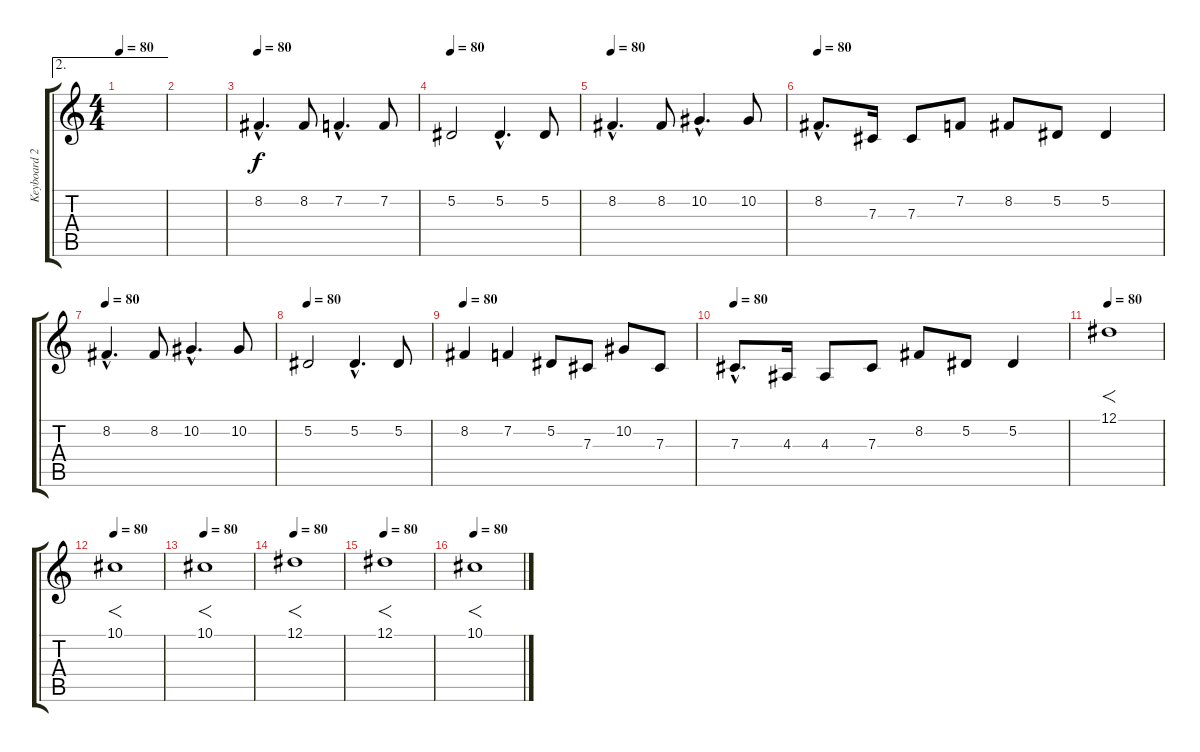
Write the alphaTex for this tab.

\track ("Keyboard 2" "Keyboard 2") {instrument stringensemble1}
\staff {score tabs}
\tuning (Eb4 Bb3 Gb3 Db3 Ab2 Eb2) {hide}
\ae 2
\ts (4 4)
\tempo 80
\clef g2
\ks c
|
|
\tempo 80
8.2{hac}.4{d instrument panflute} 8.2.8 7.2{hac}.4{d} 7.2.8 |
\tempo 80
5.2.2 5.2{hac}.4{d} 5.2.8 |
\tempo 80
8.2{hac}.4{d} 8.2.8 10.2{hac}.4{d} 10.2.8 |
\tempo 80
8.2{hac}.8{d} 7.3.16 7.3.8 7.2.8 8.2.8 5.2.8 5.2.4 |
\tempo 80
8.2{hac}.4{d} 8.2.8 10.2{hac}.4{d} 10.2.8 |
\tempo 80
5.2.2 5.2{hac}.4{d} 5.2.8 |
\tempo 80
8.2.4 7.2.4 5.2.8 7.3.8 10.2.8 7.3.8 |
\tempo 80
7.3{hac}.8{d} 4.3.16 4.3.8 7.3.8 8.2.8 5.2.8 5.2.4 |
\tempo 80
12.1.1{f instrument stringensemble1} |
\tempo 80
10.1.1{f} |
\tempo 80
10.1.1{f} |
\tempo 80
12.1.1{f} |
\tempo 80
12.1.1{f instrument stringensemble1} |
\tempo 80
10.1.1{f}
